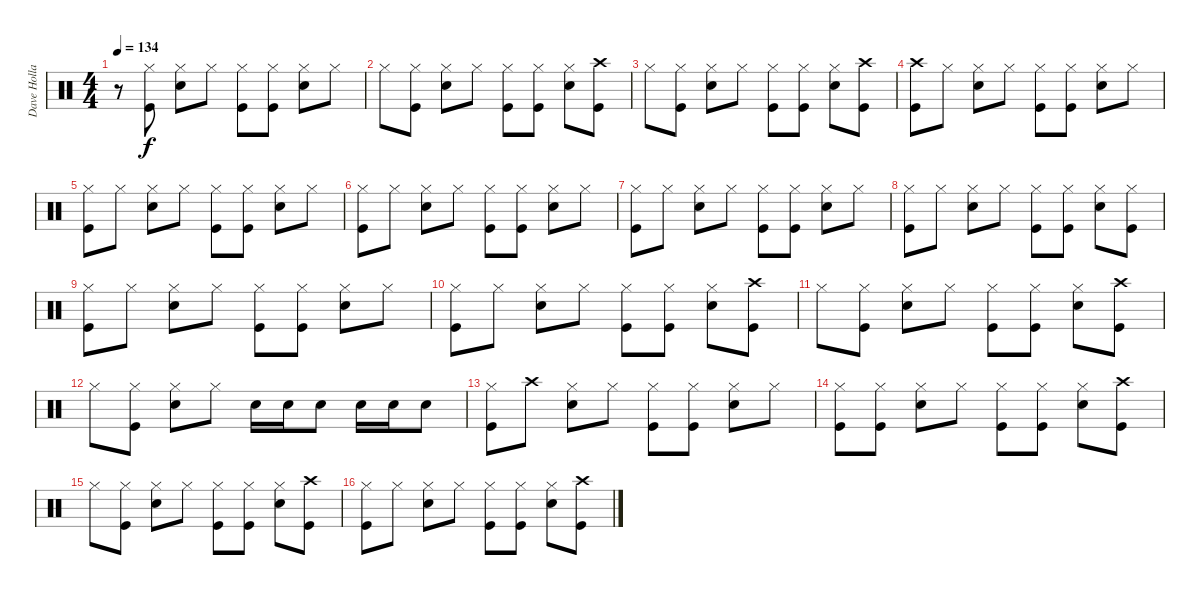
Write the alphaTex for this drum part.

\track ("Dave Holland" "Dave Holla") {instrument percussion}
\staff {score}
\articulation defaults
\ts (4 4)
\tempo 134
\clef neutral
\ks c
r.8{dy f} ("Hi-Hat (closed)" "Kick (hit)").8 ("Hi-Hat (closed)" "Snare (hit) 2").8 "Hi-Hat (closed)".8 ("Hi-Hat (closed)" "Kick (hit)").8 ("Hi-Hat (closed)" "Kick (hit)").8 ("Hi-Hat (closed)" "Snare (hit) 2").8 "Hi-Hat (closed)".8 |
"Hi-Hat (closed)".8 ("Hi-Hat (closed)" "Kick (hit)").8 ("Hi-Hat (closed)" "Snare (hit) 2").8 "Hi-Hat (closed)".8 ("Hi-Hat (closed)" "Kick (hit)").8 ("Hi-Hat (closed)" "Kick (hit)").8 ("Hi-Hat (closed)" "Snare (hit) 2").8 ("Crash high (hit)" "Kick (hit)").8 |
"Hi-Hat (closed)".8 ("Hi-Hat (closed)" "Kick (hit)").8 ("Hi-Hat (closed)" "Snare (hit) 2").8 "Hi-Hat (closed)".8 ("Hi-Hat (closed)" "Kick (hit)").8 ("Hi-Hat (closed)" "Kick (hit)").8 ("Hi-Hat (closed)" "Snare (hit) 2").8 ("Crash high (hit)" "Kick (hit)").8 |
("Crash high (hit)" "Kick (hit)").8 "Hi-Hat (closed)".8 ("Hi-Hat (closed)" "Snare (hit) 2").8 "Hi-Hat (closed)".8 ("Hi-Hat (closed)" "Kick (hit)").8 ("Hi-Hat (closed)" "Kick (hit)").8 ("Hi-Hat (closed)" "Snare (hit) 2").8 "Hi-Hat (closed)".8 |
("Hi-Hat (closed)" "Kick (hit)").8 "Hi-Hat (closed)".8 ("Hi-Hat (closed)" "Snare (hit) 2").8 "Hi-Hat (closed)".8 ("Hi-Hat (closed)" "Kick (hit)").8 ("Hi-Hat (closed)" "Kick (hit)").8 ("Hi-Hat (closed)" "Snare (hit) 2").8 "Hi-Hat (closed)".8 |
("Hi-Hat (closed)" "Kick (hit)").8 "Hi-Hat (closed)".8 ("Hi-Hat (closed)" "Snare (hit) 2").8 "Hi-Hat (closed)".8 ("Hi-Hat (closed)" "Kick (hit)").8 ("Hi-Hat (closed)" "Kick (hit)").8 ("Hi-Hat (closed)" "Snare (hit) 2").8 "Hi-Hat (closed)".8 |
("Hi-Hat (closed)" "Kick (hit)").8 "Hi-Hat (closed)".8 ("Hi-Hat (closed)" "Snare (hit) 2").8 "Hi-Hat (closed)".8 ("Hi-Hat (closed)" "Kick (hit)").8 ("Hi-Hat (closed)" "Kick (hit)").8 ("Hi-Hat (closed)" "Snare (hit) 2").8 "Hi-Hat (closed)".8 |
("Hi-Hat (closed)" "Kick (hit)").8 "Hi-Hat (closed)".8 ("Hi-Hat (closed)" "Snare (hit) 2").8 "Hi-Hat (closed)".8 ("Hi-Hat (closed)" "Kick (hit)").8 ("Hi-Hat (closed)" "Kick (hit)").8 ("Hi-Hat (closed)" "Snare (hit) 2").8 ("Hi-Hat (closed)" "Kick (hit)").8 |
("Hi-Hat (closed)" "Kick (hit)").8 "Hi-Hat (closed)".8 ("Hi-Hat (closed)" "Snare (hit) 2").8 "Hi-Hat (closed)".8 ("Hi-Hat (closed)" "Kick (hit)").8 ("Hi-Hat (closed)" "Kick (hit)").8 ("Hi-Hat (closed)" "Snare (hit) 2").8 "Hi-Hat (closed)".8 |
("Hi-Hat (closed)" "Kick (hit)").8 "Hi-Hat (closed)".8 ("Hi-Hat (closed)" "Snare (hit) 2").8 "Hi-Hat (closed)".8 ("Hi-Hat (closed)" "Kick (hit)").8 ("Hi-Hat (closed)" "Kick (hit)").8 ("Hi-Hat (closed)" "Snare (hit) 2").8 ("Crash high (hit)" "Kick (hit)").8 |
"Hi-Hat (closed)".8 ("Hi-Hat (closed)" "Kick (hit)").8 ("Hi-Hat (closed)" "Snare (hit) 2").8 "Hi-Hat (closed)".8 ("Hi-Hat (closed)" "Kick (hit)").8 ("Hi-Hat (closed)" "Kick (hit)").8 ("Hi-Hat (closed)" "Snare (hit) 2").8 ("Crash high (hit)" "Kick (hit)").8 |
"Hi-Hat (closed)".8 ("Hi-Hat (closed)" "Kick (hit)").8 ("Hi-Hat (closed)" "Snare (hit) 2").8 "Hi-Hat (closed)".8 "Snare (hit) 2".16 "Snare (hit) 2".16 "Snare (hit) 2".8 "Snare (hit) 2".16 "Snare (hit) 2".16 "Snare (hit) 2".8 |
("Hi-Hat (closed)" "Kick (hit)").8 "Crash high (hit)".8 ("Hi-Hat (closed)" "Snare (hit) 2").8 "Hi-Hat (closed)".8 ("Hi-Hat (closed)" "Kick (hit)").8 ("Hi-Hat (closed)" "Kick (hit)").8 ("Hi-Hat (closed)" "Snare (hit) 2").8 "Hi-Hat (closed)".8 |
("Hi-Hat (closed)" "Kick (hit)").8 ("Hi-Hat (closed)" "Kick (hit)").8 ("Hi-Hat (closed)" "Snare (hit) 2").8 "Hi-Hat (closed)".8 ("Hi-Hat (closed)" "Kick (hit)").8 ("Hi-Hat (closed)" "Kick (hit)").8 ("Hi-Hat (closed)" "Snare (hit) 2").8 ("Crash high (hit)" "Kick (hit)").8 |
"Hi-Hat (closed)".8 ("Hi-Hat (closed)" "Kick (hit)").8 ("Hi-Hat (closed)" "Snare (hit) 2").8 "Hi-Hat (closed)".8 ("Hi-Hat (closed)" "Kick (hit)").8 ("Hi-Hat (closed)" "Kick (hit)").8 ("Hi-Hat (closed)" "Snare (hit) 2").8 ("Crash high (hit)" "Kick (hit)").8 |
("Hi-Hat (closed)" "Kick (hit)").8 "Hi-Hat (closed)".8 ("Hi-Hat (closed)" "Snare (hit) 2").8 "Hi-Hat (closed)".8 ("Hi-Hat (closed)" "Kick (hit)").8 ("Hi-Hat (closed)" "Kick (hit)").8 ("Hi-Hat (closed)" "Snare (hit) 2").8 ("Crash high (hit)" "Kick (hit)").8
